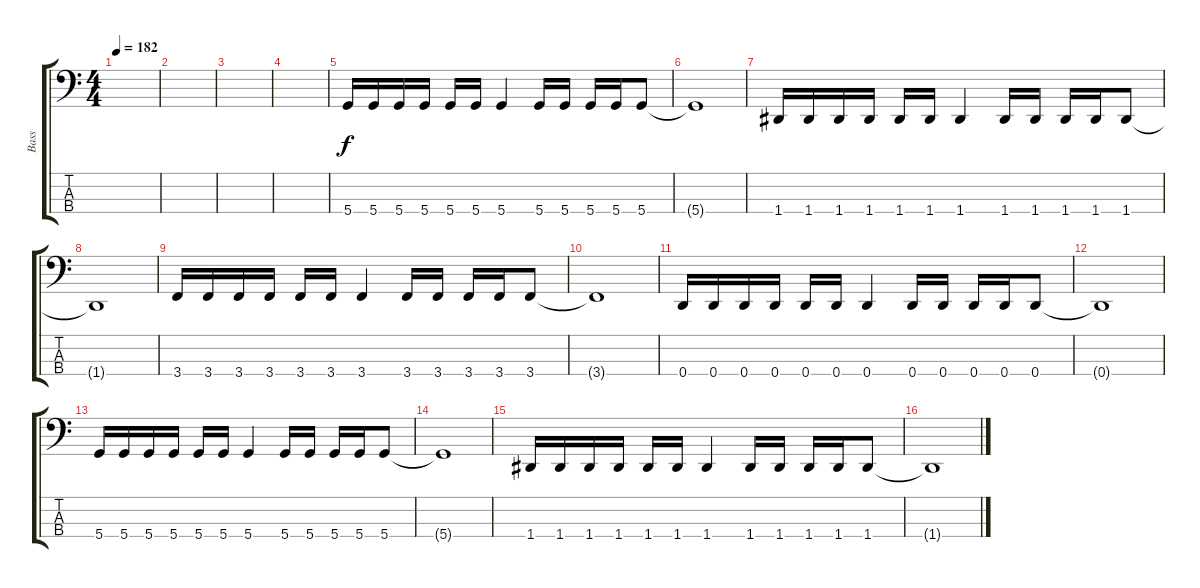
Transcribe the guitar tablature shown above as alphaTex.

\track ("Bass" "Bass") {instrument electricbasspick}
\staff {score tabs}
\tuning (G2 D2 A1 D1) {hide}
\ts (4 4)
\tempo 182
\clef f4
\ks c
|
|
|
|
5.4.16 5.4.16 5.4.16 5.4.16 5.4.16 5.4.16 5.4.4 5.4.16 5.4.16 5.4.16 5.4.16 5.4.8 |
5.4{t}.1 |
1.4.16 1.4.16 1.4.16 1.4.16 1.4.16 1.4.16 1.4.4 1.4.16 1.4.16 1.4.16 1.4.16 1.4.8 |
1.4{t}.1 |
3.4.16 3.4.16 3.4.16 3.4.16 3.4.16 3.4.16 3.4.4 3.4.16 3.4.16 3.4.16 3.4.16 3.4.8 |
3.4{t}.1 |
0.4.16 0.4.16 0.4.16 0.4.16 0.4.16 0.4.16 0.4.4 0.4.16 0.4.16 0.4.16 0.4.16 0.4.8 |
0.4{t}.1 |
5.4.16 5.4.16 5.4.16 5.4.16 5.4.16 5.4.16 5.4.4 5.4.16 5.4.16 5.4.16 5.4.16 5.4.8 |
5.4{t}.1 |
1.4.16 1.4.16 1.4.16 1.4.16 1.4.16 1.4.16 1.4.4 1.4.16 1.4.16 1.4.16 1.4.16 1.4.8 |
1.4{t}.1
